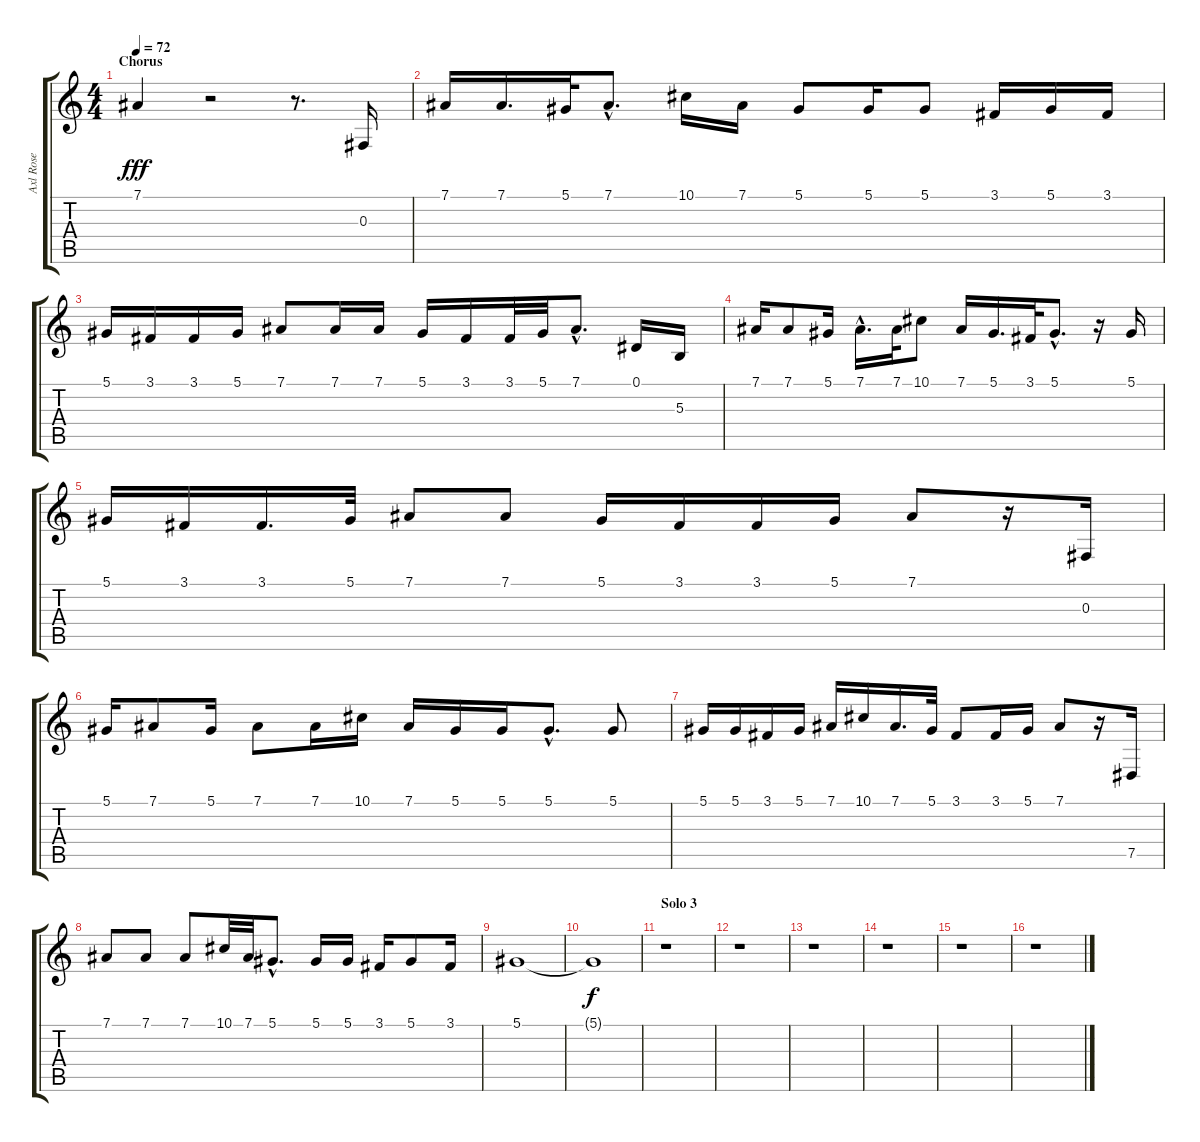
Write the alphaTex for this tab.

\track ("Axl Rose" "Axl Rose") {instrument synthvoice}
\staff {score tabs}
\tuning (Eb4 Bb3 Gb3 Db3 Ab2 Eb2) {hide}
\ts (4 4)
\section ("" "Chorus")
\tempo 72
\clef g2
\ks c
7.1.4{dy fff} r.2 r.8{d} 0.3.16 |
7.1.16 7.1.16{d} 5.1.32 7.1{hac}.8{d} 10.1.16 7.1.16 5.1.8 5.1.16 5.1.8 3.1.16 5.1.16 3.1.16 |
5.1.16 3.1.16 3.1.16 5.1.16 7.1.8 7.1.16 7.1.16 5.1.16 3.1.16 3.1.32 5.1.32 7.1{hac}.8{d} 0.1.16 5.3.16 |
7.1.16 7.1.8 5.1.16 7.1{hac}.16{d} 7.1.32 10.1.8 7.1.16 5.1.16{d} 3.1.32 5.1{hac}.8{d} r.16 5.1.16 |
5.1.16 3.1.16 3.1.16{d} 5.1.32 7.1.8 7.1.8 5.1.16 3.1.16 3.1.16 5.1.16 7.1.8 r.16 0.3.16 |
5.1.16 7.1.8 5.1.16 7.1.8 7.1.16 10.1.16 7.1.16 5.1.16 5.1.16 5.1{hac}.8{d} 5.1.8 |
5.1.16 5.1.16 3.1.16 5.1.16 7.1.16 10.1.16 7.1.16{d} 5.1.32 3.1.8 3.1.16 5.1.16 7.1.8 r.16 7.5.16 |
7.1.8 7.1.8 7.1.8 10.1.32 7.1.32 5.1{hac}.8{d} 5.1.16 5.1.16 3.1.16 5.1.8 3.1.16 |
5.1.1 |
5.1{t}.1{dy f} |
\section ("" "Solo 3")
r.1 |
r.1 |
r.1 |
r.1 |
r.1 |
r.1
